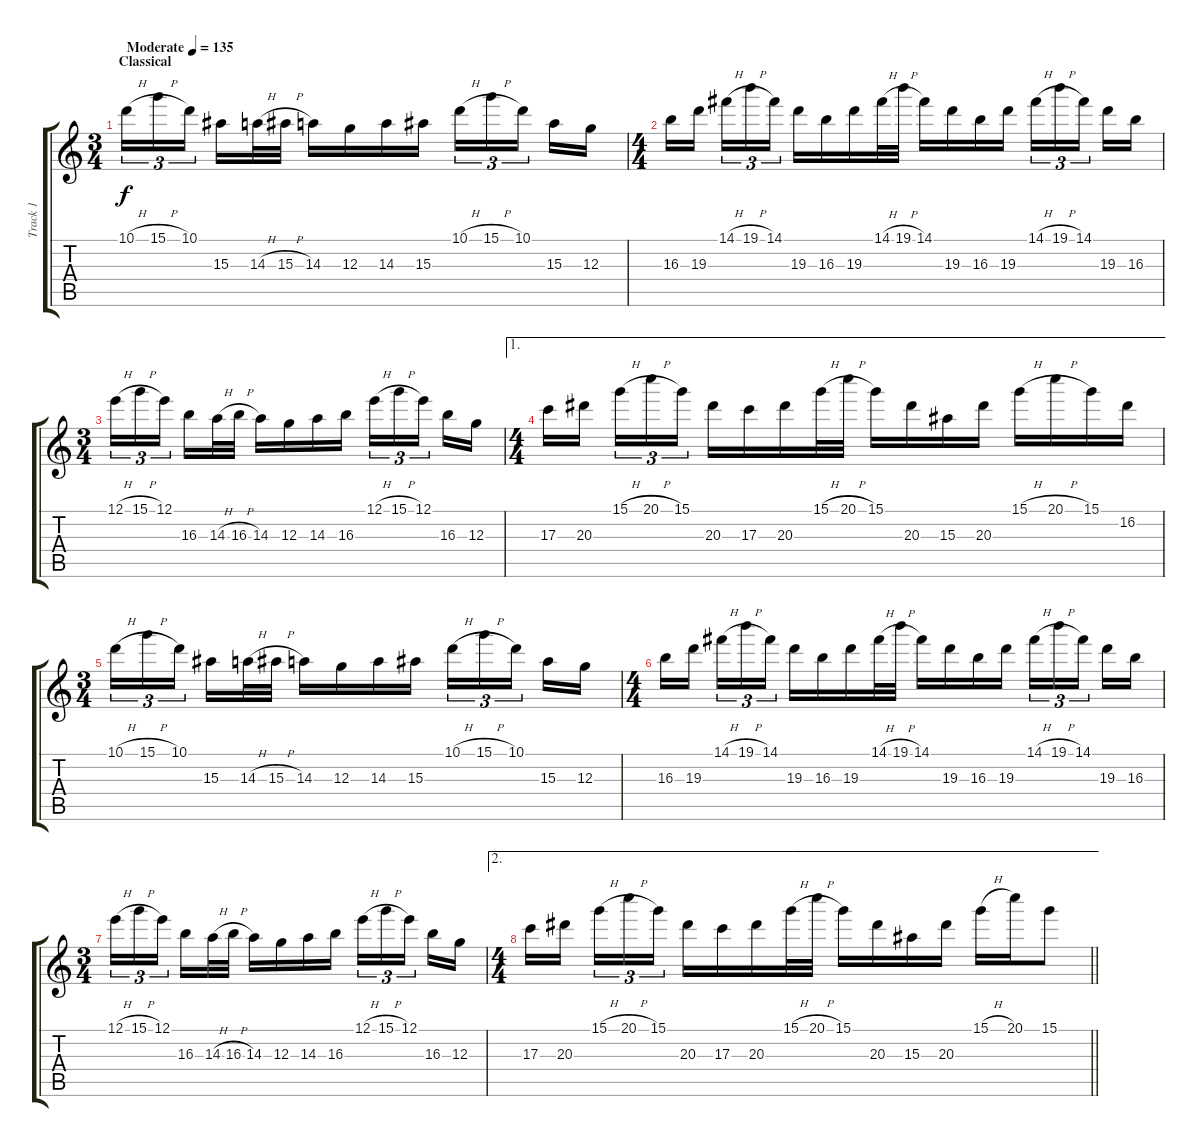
\track ("Track 1" "Track 1") {instrument distortionguitar}
\staff {score tabs}
\tuning (E4 B3 G3 D3 A2 E2) {hide}
\ts (3 4)
\section ("" "Classical")
\tempo (135 "Moderate")
\clef g2
\ks c
10.1{h}.16{tu (3 2) dy f instrument distortionguitar} 15.1{h}.16{tu (3 2)} 10.1.16{tu (3 2) beam splitsecondary} 15.3.16 14.3{h}.32 15.3{h}.32 14.3.16 12.3.16 14.3.16 15.3.16 10.1{h}.16{tu (3 2)} 15.1{h}.16{tu (3 2)} 10.1.16{tu (3 2) beam splitsecondary} 15.3.16 12.3.16 |
\ts (4 4)
16.3.16 19.3.16{beam splitsecondary} 14.1{h}.16{tu (3 2)} 19.1{h}.16{tu (3 2)} 14.1.16{tu (3 2)} 19.3.16 16.3.16 19.3.16 14.1{h}.32 19.1{h}.32 14.1.16 19.3.16 16.3.16 19.3.16 14.1{h}.16{tu (3 2)} 19.1{h}.16{tu (3 2)} 14.1.16{tu (3 2) beam splitsecondary} 19.3.16 16.3.16 |
\ts (3 4)
12.1{h}.16{tu (3 2)} 15.1{h}.16{tu (3 2)} 12.1.16{tu (3 2) beam splitsecondary} 16.3.16 14.3{h}.32 16.3{h}.32 14.3.16 12.3.16 14.3.16 16.3.16 12.1{h}.16{tu (3 2)} 15.1{h}.16{tu (3 2)} 12.1.16{tu (3 2) beam splitsecondary} 16.3.16 12.3.16 |
\ae 1
\ts (4 4)
17.3.16 20.3.16{beam splitsecondary} 15.1{h}.16{tu (3 2)} 20.1{h}.16{tu (3 2)} 15.1.16{tu (3 2)} 20.3.16 17.3.16 20.3.16 15.1{h}.32 20.1{h}.32 15.1.16 20.3.16 15.3.16 20.3.16 15.1{h}.16 20.1{h}.16 15.1.16 16.2.16 |
\ts (3 4)
10.1{h}.16{tu (3 2)} 15.1{h}.16{tu (3 2)} 10.1.16{tu (3 2) beam splitsecondary} 15.3.16 14.3{h}.32 15.3{h}.32 14.3.16 12.3.16 14.3.16 15.3.16 10.1{h}.16{tu (3 2)} 15.1{h}.16{tu (3 2)} 10.1.16{tu (3 2) beam splitsecondary} 15.3.16 12.3.16 |
\ts (4 4)
16.3.16 19.3.16{beam splitsecondary} 14.1{h}.16{tu (3 2)} 19.1{h}.16{tu (3 2)} 14.1.16{tu (3 2)} 19.3.16 16.3.16 19.3.16 14.1{h}.32 19.1{h}.32 14.1.16 19.3.16 16.3.16 19.3.16 14.1{h}.16{tu (3 2)} 19.1{h}.16{tu (3 2)} 14.1.16{tu (3 2) beam splitsecondary} 19.3.16 16.3.16 |
\ts (3 4)
12.1{h}.16{tu (3 2)} 15.1{h}.16{tu (3 2)} 12.1.16{tu (3 2) beam splitsecondary} 16.3.16 14.3{h}.32 16.3{h}.32 14.3.16 12.3.16 14.3.16 16.3.16 12.1{h}.16{tu (3 2)} 15.1{h}.16{tu (3 2)} 12.1.16{tu (3 2) beam splitsecondary} 16.3.16 12.3.16 |
\ae 2
\ts (4 4)
\barLineRight lightlight
17.3.16 20.3.16{beam splitsecondary} 15.1{h}.16{tu (3 2)} 20.1{h}.16{tu (3 2)} 15.1.16{tu (3 2)} 20.3.16 17.3.16 20.3.16 15.1{h}.32 20.1{h}.32 15.1.16 20.3.16 15.3.16 20.3.16 15.1{h}.16 20.1.16 15.1.8
